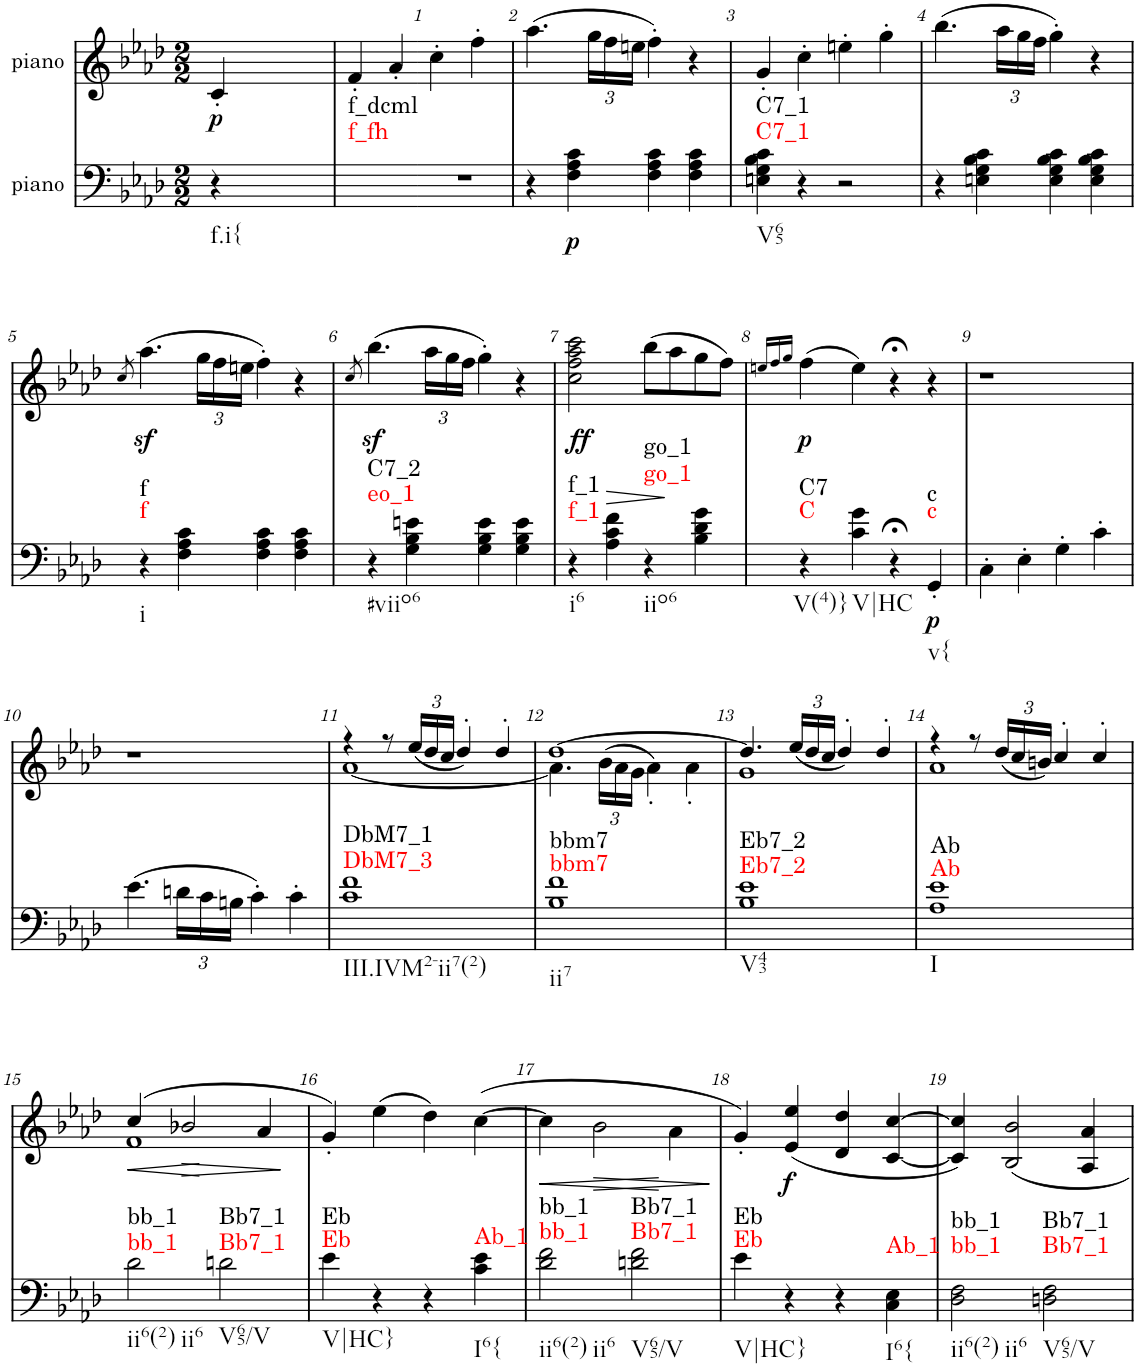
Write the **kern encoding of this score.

**kern	**text	**dynam	**harte	**kern	**text	**dynam
*part2	*part2	*part2	*part2	*part1	*part1	*part1
*staff2	*staff2	*staff2	*	*staff1	*staff1	*staff1
*I"piano	*	*	*	*I"piano	*	*
*I'Pno	*	*	*	*I'Pno	*	*
*clefF4	*	*	*	*clefG2	*	*
*k[b-e-a-d-]	*	*	*	*k[b-e-a-d-]	*	*
*f:	*	*	*	*f:	*	*
*M2/2	*	*	*	*M2/2	*	*
=	=	=	=	=	=	=
!	!	!	!LO:H:n=1:kt=f_fh	!	!LO:LY:b	!LO:DY:b
!	!	!	!LO:H:n=2:kt=f_dcml	!	!	!
4r	.	.	N N	4c'/	p	p
=1	=1	=1	=1	=1	=1	=1
1r	.	.	.	4f'/	.	.
.	.	.	.	4a-'/	.	.
.	.	.	.	4cc'\	.	.
.	.	.	.	4ff'\	.	.
=2	=2	=2	=2	=2	=2	=2
4r	.	.	.	(4.aa-\	.	.
!	!LO:LY:b	!LO:DY:b	!	!	!	!
4F\ 4A-\ 4c\	p	p	.	.	.	.
*	*	*	*	*Xbrackettup	*	*
.	.	.	.	24gg\LL	.	.
.	.	.	.	24ff\	.	.
.	.	.	.	24een\JJ	.	.
4F\ 4A-\ 4c\	.	.	.	4ff'\)	.	.
4F\ 4A-\ 4c\	.	.	.	4r	.	.
=3	=3	=3	=3	=3	=3	=3
!	!	!	!LO:H:n=1:kt=C7_1	!	!	!
!	!	!	!LO:H:n=2:kt=C7_1	!	!	!
4En\ 4G\ 4B-\ 4c\	.	.	N N	4g'/	.	.
4r	.	.	.	4cc'\	.	.
2r	.	.	.	4een'\	.	.
.	.	.	.	4gg'\	.	.
=4	=4	=4	=4	=4	=4	=4
4r	.	.	.	(4.bb-\	.	.
4En\ 4G\ 4B-\ 4c\	.	.	.	.	.	.
.	.	.	.	24aa-\LL	.	.
.	.	.	.	24gg\	.	.
.	.	.	.	24ff\JJ	.	.
4E\ 4G\ 4B-\ 4c\	.	.	.	4gg'\)	.	.
4E\ 4G\ 4B-\ 4c\	.	.	.	4r	.	.
!!LO:LB:g=z
=5	=5	=5	=5	=5	=5	=5
.	.	.	.	8qcc/	.	.
!	!	!	!LO:H:n=1:kt=f	!	!	!
!	!	!	!LO:H:n=2:kt=f	!	!	!
4r	.	.	N N	(4.aa-z<\	.	.
4F\ 4A-\ 4c\	.	.	.	.	.	.
.	.	.	.	24gg\LL	.	.
.	.	.	.	24ff\	.	.
.	.	.	.	24een\JJ	.	.
4F\ 4A-\ 4c\	.	.	.	4ff'\)	.	.
4F\ 4A-\ 4c\	.	.	.	4r	.	.
=6	=6	=6	=6	=6	=6	=6
.	.	.	.	8qcc/	.	.
!	!	!	!LO:H:n=1:kt=eo_1	!	!	!
!	!	!	!LO:H:n=2:kt=C7_2	!	!	!
4r	.	.	N N	(4.bb-z<\	.	.
4G\ 4B-\ 4en\	.	.	.	.	.	.
.	.	.	.	24aa-\LL	.	.
.	.	.	.	24gg\	.	.
.	.	.	.	24ff\JJ	.	.
4G\ 4B-\ 4e\	.	.	.	4gg'\)	.	.
4G\ 4B-\ 4e\	.	.	.	4r	.	.
=7	=7	=7	=7	=7	=7	=7
!	!	!	!LO:H:n=1:kt=f_1	!	!	!LO:DY:b
!	!	!	!LO:H:n=2:kt=f_1	!	!	!
4r	.	.	N N	2cc\ 2ff\ 2aa-\ 2ccc\	.	ff
!	!	!LO:HP:b	!	!	!	!
4A-\ 4c\ 4f\	.	>	.	.	.	.
!	!	!	!LO:H:n=1:kt=go_1	!	!	!
!	!	!	!LO:H:n=2:kt=go_1	!	!	!
4r	.	.	N N	(8bb-\L	.	.
.	.	.	.	8aa-\	.	.
4B-\ 4d-\ 4g\	.	.	.	8gg\	.	.
.	.	.	.	8ff\J)	.	.
.	.	]	.	.	.	.
=8	=8	=8	=8	=8	=8	=8
.	.	.	.	16qeen/LL	.	.
.	.	.	.	16qff/	.	.
.	.	.	.	16qgg/JJ	.	.
!	!	!	!LO:H:n=1:kt=C	!	!	!LO:DY:b
!	!	!	!LO:H:n=2:kt=C7	!	!	!
4r	.	.	N N	(4ff\	.	p
4c\ 4g\	.	.	.	4ee\)	.	.
!	!	!	!	!	!LO:LY:b	!
4r;<	.	.	.	4r;<	r	.
!	!LO:LY:b	!LO:DY:b	!LO:H:n=1:kt=c	!	!	!
!	!	!	!LO:H:n=2:kt=c	!	!	!
4GG'/	p	p	N N	4r	.	.
=9	=9	=9	=9	=9	=9	=9
4C'\	.	.	.	1r	.	.
4E-'\	.	.	.	.	.	.
4G'\	.	.	.	.	.	.
4c'\	.	.	.	.	.	.
!!LO:LB:g=z
=10	=10	=10	=10	=10	=10	=10
(4.e-\	.	.	.	1r	.	.
*Xbrackettup	*	*	*	*	*	*
24dn\LL	.	.	.	.	.	.
24c\	.	.	.	.	.	.
24Bn\JJ	.	.	.	.	.	.
4c'\)	.	.	.	.	.	.
4c'\	.	.	.	.	.	.
=11	=11	=11	=11	=11	=11	=11
*	*	*	*	*^	*	*
!	!	!	!LO:H:n=1:kt=DbM7_3	!	!	!	!
!	!	!	!LO:H:n=2:kt=DbM7_1	!	!	!	!
1c 1f	.	.	N N	4r	[1a-	.	.
.	.	.	.	8r	.	.	.
.	.	.	.	(<24ee-/LL	.	.	.
.	.	.	.	24dd-/	.	.	.
.	.	.	.	24cc/JJ	.	.	.
.	.	.	.	4dd-'/)	.	.	.
.	.	.	.	4dd-'/	.	.	.
=12	=12	=12	=12	=12	=12	=12	=12
!	!	!	!LO:H:n=1:kt=bbm7	!	!	!	!
!	!	!	!LO:H:n=2:kt=bbm7	!	!	!	!
1B- 1f	.	.	N N	[1dd-	4.a-\]	.	.
.	.	.	.	.	(>24b-\LL	.	.
.	.	.	.	.	24a-\	.	.
.	.	.	.	.	24g\JJ	.	.
.	.	.	.	.	4a-'\)	.	.
.	.	.	.	.	4a-'\	.	.
=13	=13	=13	=13	=13	=13	=13	=13
!	!	!	!LO:H:n=1:kt=Eb7_2	!	!	!	!
!	!	!	!LO:H:n=2:kt=Eb7_2	!	!	!	!
1B- 1e-	.	.	N N	4.dd-/]	1g	.	.
.	.	.	.	(<24ee-/LL	.	.	.
.	.	.	.	24dd-/	.	.	.
.	.	.	.	24cc/JJ	.	.	.
.	.	.	.	4dd-'>/)	.	.	.
.	.	.	.	4dd-'/	.	.	.
=14	=14	=14	=14	=14	=14	=14	=14
!	!	!	!LO:H:n=1:kt=Ab	!	!	!	!
!	!	!	!LO:H:n=2:kt=Ab	!	!	!	!
1A- 1e-	.	.	N N	4r	1a-	.	.
.	.	.	.	8r	.	.	.
.	.	.	.	(<24dd-/LL	.	.	.
.	.	.	.	24cc/	.	.	.
.	.	.	.	24bn/JJ)	.	.	.
.	.	.	.	4cc'/	.	.	.
.	.	.	.	4cc'/	.	.	.
!!LO:LB:g=z	!!
=15	=15	=15	=15	=15	=15	=15	=15
!	!	!	!LO:H:n=1:kt=bb_1	!	!	!	!LO:HP:b
!	!	!	!LO:H:n=2:kt=bb_1	!	!	!	!
2d-\	.	.	N N	(4cc/	1f	.	<
!	!	!	!	!	!	!	!LO:HP:b
.	.	.	.	2b-X/	.	.	>
!	!	!	!LO:H:n=1:kt=Bb7_1	!	!	!	!
!	!	!	!LO:H:n=2:kt=Bb7_1	!	!	!	!
2dn\	.	.	N N	.	.	.	.
.	.	.	.	4a-/	.	.	[
*	*	*	*	*v	*v	*	*
.	.	.	.	.	.	]
=16	=16	=16	=16	=16	=16	=16
!	!	!	!LO:H:n=1:kt=Eb	!	!	!
!	!	!	!LO:H:n=2:kt=Eb	!	!	!
4e-\	.	.	N N	4g'/)	.	.
4r	.	.	.	(4ee-\	.	.
4r	.	.	.	4dd-\)	.	.
!	!	!	!LO:H:kt=Ab_1	!	!	!
4c\ 4e-\	.	.	N	([4cc\	.	.
=17	=17	=17	=17	=17	=17	=17
!	!	!	!LO:H:n=1:kt=bb_1	!	!	!LO:HP:b
!	!	!	!LO:H:n=2:kt=bb_1	!	!	!
2d-\ 2f\	.	.	N N	4cc\]	.	<
!	!	!	!	!	!	!LO:HP:b
.	.	.	.	2b-\	.	>
!	!	!	!LO:H:n=1:kt=Bb7_1	!	!	!
!	!	!	!LO:H:n=2:kt=Bb7_1	!	!	!
2dn\ 2f\	.	.	N N	.	.	.
.	.	.	.	4a-\	.	[
.	.	.	.	.	.	]
=18	=18	=18	=18	=18	=18	=18
!	!	!	!LO:H:n=1:kt=Eb	!	!	!
!	!	!	!LO:H:n=2:kt=Eb	!	!	!
4e-\	.	.	N N	4g'/)	.	.
!	!	!	!	!	!	!LO:DY:b
4r	.	.	.	(4e-/ 4ee-/	.	f
4r	.	.	.	4d-/ 4dd-/	.	.
!	!	!	!LO:H:kt=Ab_1	!	!	!
4C\ 4E-\	.	.	N	[4c/ [4cc/	.	.
=19	=19	=19	=19	=19	=19	=19
!	!	!	!LO:H:n=1:kt=bb_1	!	!	!
!	!	!	!LO:H:n=2:kt=bb_1	!	!	!
2D-\ 2F\	.	.	N N	4c/] 4cc/])	.	.
.	.	.	.	2B-/ 2b-/	.	.
!	!	!	!LO:H:n=1:kt=Bb7_1	!	!	!
!	!	!	!LO:H:n=2:kt=Bb7_1	!	!	!
2Dn\ 2F\	.	.	N N	.	.	.
.	.	.	.	4A-/ 4a-/	.	.
=	=	=	=	=	=	=
*-	*-	*-	*-	*-	*-	*-
